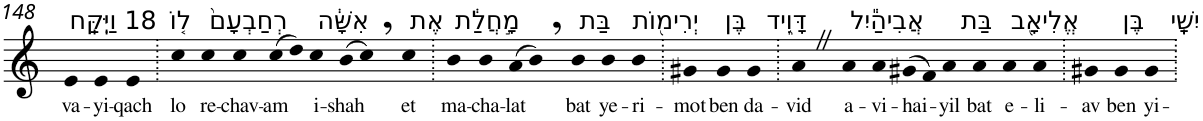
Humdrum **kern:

**kern	**text
*part1	*part1
*staff1	*staff1
*I"Piano	*
*I'Pno	*
!!LO:PB:g=z
*clefG2	*
*k[]	*
=148	=148
!LO:TX:a:t=18 וַיִּֽקַּֽח	!
!	!LO:LY:b
4e	va-
!	!LO:LY:b
4e	-yi-
!	!LO:LY:b
4e	-qach
=149.	=149.
!LO:TX:a:t=ל֤וֹ	!
!	!LO:LY:b
4cc	lo
!LO:TX:a:t=רְחַבְעָם֙	!
!	!LO:LY:b
4cc	re-
!	!LO:LY:b
4cc	-chav-
!	!LO:LY:b
(>8cc	-am
8dd)	.
!LO:TX:a:t=אִשָּׁ֔ה	!
!	!LO:LY:b
4cc	i-
!	!LO:LY:b
(>8b	-shah
8cc,)	.
!LO:TX:a:t=אֶת	!
!	!LO:LY:b
4cc	et
=150.	=150.
!LO:TX:a:t=מָ֣חֲלַ֔ת	!
!	!LO:LY:b
4b	ma-
!	!LO:LY:b
4b	-cha-
!	!LO:LY:b
(>8a	-lat
8b,)	.
!LO:TX:a:t=בַּת	!
!	!LO:LY:b
4b	bat
!LO:TX:a:t=יְרִימ֖וֹת	!
!	!LO:LY:b
4b	ye-
!	!LO:LY:b
4b	-ri-
=151.	=151.
!	!LO:LY:b
4g#X	-mot
!LO:TX:a:t=בֶּן	!
!	!LO:LY:b
4g#	ben
!LO:TX:a:t=דָּוִ֑יד	!
!	!LO:LY:b
4g#	da-
=152.	=152.
!	!LO:LY:b
4aZ	-vid
!LO:TX:a:t=אֲבִיהַ֕יִל	!
!	!LO:LY:b
4a	a-
!	!LO:LY:b
4a	-vi-
!	!LO:LY:b
(>8g#X	-hai-
8f)	.
!	!LO:LY:b
4a	-yil
!LO:TX:a:t=בַּת	!
!	!LO:LY:b
4a	bat
!LO:TX:a:t=אֱלִיאָ֖ב	!
!	!LO:LY:b
4a	e-
!	!LO:LY:b
4a	-li-
=153.	=153.
!	!LO:LY:b
4g#X	-av
!LO:TX:a:t=בֶּן	!
!	!LO:LY:b
4g#	ben
!LO:TX:a:t=יִשָֽׁי	!
!	!LO:LY:b
4g#	yi-
=.	=.
*-	*-
